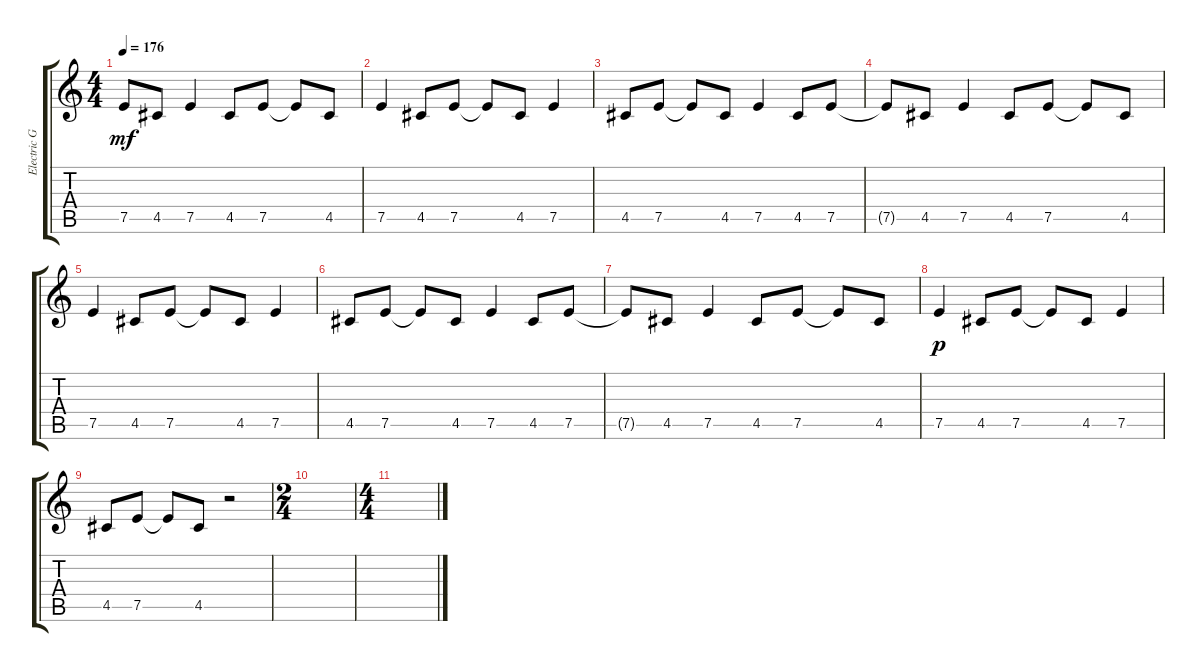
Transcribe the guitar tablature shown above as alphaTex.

\track ("Electric Guitar" "Electric G") {instrument overdrivenguitar}
\staff {score tabs}
\tuning (E4 B3 G3 D3 A2 E2) {hide}
\ts (4 4)
\tempo 176
\clef g2
\ks c
7.5{t}.8{dy mf} 4.5.8 7.5.4 4.5.8 7.5.8 7.5{t}.8 4.5.8 |
7.5.4 4.5.8 7.5.8 7.5{t}.8 4.5.8 7.5.4 |
4.5.8 7.5.8 7.5{t}.8 4.5.8 7.5.4 4.5.8 7.5.8 |
7.5{t}.8 4.5.8 7.5.4 4.5.8 7.5.8 7.5{t}.8 4.5.8 |
7.5.4 4.5.8 7.5.8 7.5{t}.8 4.5.8 7.5.4 |
4.5.8 7.5.8 7.5{t}.8 4.5.8 7.5.4 4.5.8 7.5.8 |
7.5{t}.8 4.5.8 7.5.4 4.5.8 7.5.8 7.5{t}.8 4.5.8 |
7.5.4{dy p} 4.5.8 7.5.8 7.5{t}.8 4.5.8 7.5.4 |
4.5.8 7.5.8 7.5{t}.8 4.5.8 r.2 |
\ts (2 4)
|
\ts (4 4)
